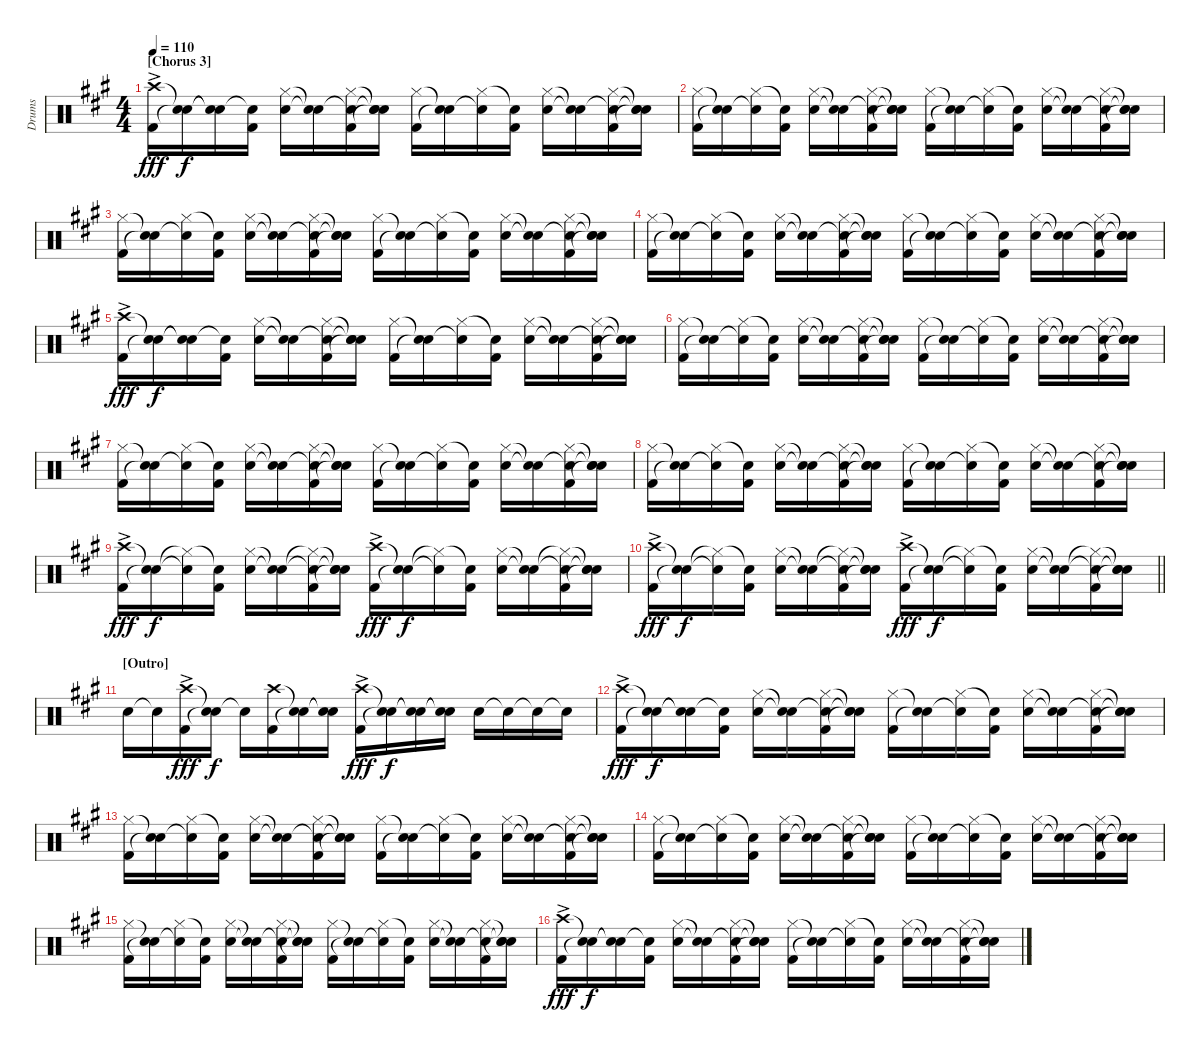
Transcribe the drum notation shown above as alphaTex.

\track ("Drums" "Drums") {instrument percussion}
\staff {score}
\articulation defaults
\ts (4 4)
\section ("" "[Chorus 3]")
\tempo 110
\clef neutral
\ks a
("Crash high (hit)"{ac} "Kick (hit) 2").16{dy fff} ("Snare (hit)"{t} "Snare (hit)"{t}).16{dy f} ("Snare (hit)"{t} "Snare (hit)"{t}).16 ("Snare (hit)"{t} "Kick (hit) 2").16 ("Hi-Hat (closed)" "Snare (hit) 2").16 ("Snare (hit)"{t} "Snare (hit)"{t}).16 ("Hi-Hat (closed)" "Snare (hit)"{t} "Kick (hit) 2").16 ("Snare (hit)"{t} "Snare (hit)"{t} "Snare (hit)"{t}).16 ("Hi-Hat (closed)" "Kick (hit) 2").16 ("Snare (hit)"{t} "Snare (hit)"{t}).16 ("Hi-Hat (closed)" "Snare (hit)"{t}).16 ("Snare (hit)"{t} "Kick (hit) 2").16 ("Hi-Hat (closed)" "Snare (hit) 2").16 ("Snare (hit)"{t} "Snare (hit)"{t}).16 ("Hi-Hat (closed)" "Snare (hit)"{t} "Kick (hit) 2").16 ("Snare (hit)"{t} "Snare (hit)"{t} "Snare (hit)"{t}).16 |
("Hi-Hat (closed)" "Kick (hit) 2").16 ("Snare (hit)"{t} "Snare (hit)"{t}).16 ("Hi-Hat (closed)" "Snare (hit)"{t}).16 ("Snare (hit)"{t} "Kick (hit) 2").16 ("Hi-Hat (closed)" "Snare (hit) 2").16 ("Snare (hit)"{t} "Snare (hit)"{t}).16 ("Hi-Hat (closed)" "Snare (hit)"{t} "Kick (hit) 2").16 ("Snare (hit)"{t} "Snare (hit)"{t} "Snare (hit)"{t}).16 ("Hi-Hat (closed)" "Kick (hit) 2").16 ("Snare (hit)"{t} "Snare (hit)"{t}).16 ("Hi-Hat (closed)" "Snare (hit)"{t}).16 ("Snare (hit)"{t} "Kick (hit) 2").16 ("Hi-Hat (closed)" "Snare (hit) 2").16 ("Snare (hit)"{t} "Snare (hit)"{t}).16 ("Hi-Hat (closed)" "Snare (hit)"{t} "Kick (hit) 2").16 ("Snare (hit)"{t} "Snare (hit)"{t} "Snare (hit)"{t}).16 |
("Hi-Hat (closed)" "Kick (hit) 2").16 ("Snare (hit)"{t} "Snare (hit)"{t}).16 ("Hi-Hat (closed)" "Snare (hit)"{t}).16 ("Snare (hit)"{t} "Kick (hit) 2").16 ("Hi-Hat (closed)" "Snare (hit) 2").16 ("Snare (hit)"{t} "Snare (hit)"{t}).16 ("Hi-Hat (closed)" "Snare (hit)"{t} "Kick (hit) 2").16 ("Snare (hit)"{t} "Snare (hit)"{t} "Snare (hit)"{t}).16 ("Hi-Hat (closed)" "Kick (hit) 2").16 ("Snare (hit)"{t} "Snare (hit)"{t}).16 ("Hi-Hat (closed)" "Snare (hit)"{t}).16 ("Snare (hit)"{t} "Kick (hit) 2").16 ("Hi-Hat (closed)" "Snare (hit) 2").16 ("Snare (hit)"{t} "Snare (hit)"{t}).16 ("Hi-Hat (closed)" "Snare (hit)"{t} "Kick (hit) 2").16 ("Snare (hit)"{t} "Snare (hit)"{t} "Snare (hit)"{t}).16 |
("Hi-Hat (closed)" "Kick (hit) 2").16 ("Snare (hit)"{t} "Snare (hit)"{t}).16 ("Hi-Hat (closed)" "Snare (hit)"{t}).16 ("Snare (hit)"{t} "Kick (hit) 2").16 ("Hi-Hat (closed)" "Snare (hit) 2").16 ("Snare (hit)"{t} "Snare (hit)"{t}).16 ("Hi-Hat (closed)" "Snare (hit)"{t} "Kick (hit) 2").16 ("Snare (hit)"{t} "Snare (hit)"{t} "Snare (hit)"{t}).16 ("Hi-Hat (closed)" "Kick (hit) 2").16 ("Snare (hit)"{t} "Snare (hit)"{t}).16 ("Hi-Hat (closed)" "Snare (hit)"{t}).16 ("Snare (hit)"{t} "Kick (hit) 2").16 ("Hi-Hat (closed)" "Snare (hit) 2").16 ("Snare (hit)"{t} "Snare (hit)"{t}).16 ("Hi-Hat (closed)" "Snare (hit)"{t} "Kick (hit) 2").16 ("Snare (hit)"{t} "Snare (hit)"{t} "Snare (hit)"{t}).16 |
("Crash high (hit)"{ac} "Kick (hit) 2").16{dy fff} ("Snare (hit)"{t} "Snare (hit)"{t}).16{dy f} ("Snare (hit)"{t} "Snare (hit)"{t}).16 ("Snare (hit)"{t} "Kick (hit) 2").16 ("Hi-Hat (closed)" "Snare (hit) 2").16 ("Snare (hit)"{t} "Snare (hit)"{t}).16 ("Hi-Hat (closed)" "Snare (hit)"{t} "Kick (hit) 2").16 ("Snare (hit)"{t} "Snare (hit)"{t} "Snare (hit)"{t}).16 ("Hi-Hat (closed)" "Kick (hit) 2").16 ("Snare (hit)"{t} "Snare (hit)"{t}).16 ("Hi-Hat (closed)" "Snare (hit)"{t}).16 ("Snare (hit)"{t} "Kick (hit) 2").16 ("Hi-Hat (closed)" "Snare (hit) 2").16 ("Snare (hit)"{t} "Snare (hit)"{t}).16 ("Hi-Hat (closed)" "Snare (hit)"{t} "Kick (hit) 2").16 ("Snare (hit)"{t} "Snare (hit)"{t} "Snare (hit)"{t}).16 |
("Hi-Hat (closed)" "Kick (hit) 2").16 ("Snare (hit)"{t} "Snare (hit)"{t}).16 ("Hi-Hat (closed)" "Snare (hit)"{t}).16 ("Snare (hit)"{t} "Kick (hit) 2").16 ("Hi-Hat (closed)" "Snare (hit) 2").16 ("Snare (hit)"{t} "Snare (hit)"{t}).16 ("Hi-Hat (closed)" "Snare (hit)"{t} "Kick (hit) 2").16 ("Snare (hit)"{t} "Snare (hit)"{t} "Snare (hit)"{t}).16 ("Hi-Hat (closed)" "Kick (hit) 2").16 ("Snare (hit)"{t} "Snare (hit)"{t}).16 ("Hi-Hat (closed)" "Snare (hit)"{t}).16 ("Snare (hit)"{t} "Kick (hit) 2").16 ("Hi-Hat (closed)" "Snare (hit) 2").16 ("Snare (hit)"{t} "Snare (hit)"{t}).16 ("Hi-Hat (closed)" "Snare (hit)"{t} "Kick (hit) 2").16 ("Snare (hit)"{t} "Snare (hit)"{t} "Snare (hit)"{t}).16 |
("Hi-Hat (closed)" "Kick (hit) 2").16 ("Snare (hit)"{t} "Snare (hit)"{t}).16 ("Hi-Hat (closed)" "Snare (hit)"{t}).16 ("Snare (hit)"{t} "Kick (hit) 2").16 ("Hi-Hat (closed)" "Snare (hit) 2").16 ("Snare (hit)"{t} "Snare (hit)"{t}).16 ("Hi-Hat (closed)" "Snare (hit)"{t} "Kick (hit) 2").16 ("Snare (hit)"{t} "Snare (hit)"{t} "Snare (hit)"{t}).16 ("Hi-Hat (closed)" "Kick (hit) 2").16 ("Snare (hit)"{t} "Snare (hit)"{t}).16 ("Hi-Hat (closed)" "Snare (hit)"{t}).16 ("Snare (hit)"{t} "Kick (hit) 2").16 ("Hi-Hat (closed)" "Snare (hit) 2").16 ("Snare (hit)"{t} "Snare (hit)"{t}).16 ("Hi-Hat (closed)" "Snare (hit)"{t} "Kick (hit) 2").16 ("Snare (hit)"{t} "Snare (hit)"{t} "Snare (hit)"{t}).16 |
("Hi-Hat (closed)" "Kick (hit) 2").16 ("Snare (hit)"{t} "Snare (hit)"{t}).16 ("Hi-Hat (closed)" "Snare (hit)"{t}).16 ("Snare (hit)"{t} "Kick (hit) 2").16 ("Hi-Hat (closed)" "Snare (hit) 2").16 ("Snare (hit)"{t} "Snare (hit)"{t}).16 ("Hi-Hat (closed)" "Snare (hit)"{t} "Kick (hit) 2").16 ("Snare (hit)"{t} "Snare (hit)"{t} "Snare (hit)"{t}).16 ("Hi-Hat (closed)" "Kick (hit) 2").16 ("Snare (hit)"{t} "Snare (hit)"{t}).16 ("Hi-Hat (closed)" "Snare (hit)"{t}).16 ("Snare (hit)"{t} "Kick (hit) 2").16 ("Hi-Hat (closed)" "Snare (hit) 2").16 ("Snare (hit)"{t} "Snare (hit)"{t}).16 ("Hi-Hat (closed)" "Snare (hit)"{t} "Kick (hit) 2").16 ("Snare (hit)"{t} "Snare (hit)"{t} "Snare (hit)"{t}).16 |
("Crash high (hit)"{ac} "Kick (hit) 2").16{dy fff} ("Snare (hit)"{t} "Snare (hit)"{t}).16{dy f} ("Hi-Hat (closed)"{t} "Snare (hit)"{t}).16 ("Snare (hit)"{t} "Kick (hit) 2").16 ("Hi-Hat (closed)" "Snare (hit) 2").16 ("Snare (hit)"{t} "Snare (hit)"{t}).16 ("Hi-Hat (closed)"{t} "Snare (hit)"{t} "Kick (hit) 2").16 ("Snare (hit)"{t} "Snare (hit)"{t} "Snare (hit)"{t}).16 ("Crash high (hit)"{ac} "Kick (hit) 2").16{dy fff} ("Snare (hit)"{t} "Snare (hit)"{t}).16{dy f} ("Hi-Hat (closed)"{t} "Snare (hit)"{t}).16 ("Snare (hit)"{t} "Kick (hit) 2").16 ("Hi-Hat (closed)" "Snare (hit) 2").16 ("Snare (hit)"{t} "Snare (hit)"{t}).16 ("Hi-Hat (closed)"{t} "Snare (hit)"{t} "Kick (hit) 2").16 ("Snare (hit)"{t} "Snare (hit)"{t} "Snare (hit)"{t}).16 |
\barLineRight lightlight
("Crash high (hit)"{ac} "Kick (hit) 2").16{dy fff} ("Snare (hit)"{t} "Snare (hit)"{t}).16{dy f} ("Hi-Hat (closed)"{t} "Snare (hit)"{t}).16 ("Snare (hit)"{t} "Kick (hit) 2").16 ("Hi-Hat (closed)" "Snare (hit) 2").16 ("Snare (hit)"{t} "Snare (hit)"{t}).16 ("Hi-Hat (closed)"{t} "Snare (hit)"{t} "Kick (hit) 2").16 ("Snare (hit)"{t} "Snare (hit)"{t} "Snare (hit)"{t}).16 ("Crash high (hit)"{ac} "Kick (hit) 2").16{dy fff} ("Snare (hit)"{t} "Snare (hit)"{t}).16{dy f} ("Hi-Hat (closed)"{t} "Snare (hit)"{t}).16 ("Snare (hit)"{t} "Kick (hit) 2").16 ("Hi-Hat (closed)" "Snare (hit) 2").16 ("Snare (hit)"{t} "Snare (hit)"{t}).16 ("Hi-Hat (closed)"{t} "Snare (hit)"{t} "Kick (hit) 2").16 ("Snare (hit)"{t} "Snare (hit)"{t} "Snare (hit)"{t}).16 |
\section ("" "[Outro]")
"Snare (hit) 2".16 "Snare (hit)"{t}.16 ("Crash high (hit)"{ac} "Kick (hit) 2").16{dy fff} ("Snare (hit)"{t} "Snare (hit)"{t}).16{dy f} "Snare (hit)"{t}.16 ("Crash high (hit)" "Kick (hit) 2").16 ("Snare (hit)"{t} "Snare (hit)"{t}).16 ("Snare (hit)"{t} "Snare (hit)"{t}).16 ("Crash high (hit)"{ac} "Kick (hit) 2").16{dy fff} ("Snare (hit)"{t} "Snare (hit)"{t}).16{dy f} ("Snare (hit)"{t} "Snare (hit)"{t}).16 ("Snare (hit)"{t} "Snare (hit)"{t}).16 "Snare (hit) 2".16 "Snare (hit)"{t}.16 "Snare (hit)"{t}.16 "Snare (hit)"{t}.16 |
("Crash high (hit)"{ac} "Kick (hit) 2").16{dy fff} ("Snare (hit)"{t} "Snare (hit)"{t}).16{dy f} ("Snare (hit)"{t} "Snare (hit)"{t}).16 ("Snare (hit)"{t} "Kick (hit) 2").16 ("Hi-Hat (closed)" "Snare (hit) 2").16 ("Snare (hit)"{t} "Snare (hit)"{t}).16 ("Hi-Hat (closed)" "Snare (hit)"{t} "Kick (hit) 2").16 ("Snare (hit)"{t} "Snare (hit)"{t} "Snare (hit)"{t}).16 ("Hi-Hat (closed)" "Kick (hit) 2").16 ("Snare (hit)"{t} "Snare (hit)"{t}).16 ("Hi-Hat (closed)" "Snare (hit)"{t}).16 ("Snare (hit)"{t} "Kick (hit) 2").16 ("Hi-Hat (closed)" "Snare (hit) 2").16 ("Snare (hit)"{t} "Snare (hit)"{t}).16 ("Hi-Hat (closed)" "Snare (hit)"{t} "Kick (hit) 2").16 ("Snare (hit)"{t} "Snare (hit)"{t} "Snare (hit)"{t}).16 |
("Hi-Hat (closed)" "Kick (hit) 2").16 ("Snare (hit)"{t} "Snare (hit)"{t}).16 ("Hi-Hat (closed)" "Snare (hit)"{t}).16 ("Snare (hit)"{t} "Kick (hit) 2").16 ("Hi-Hat (closed)" "Snare (hit) 2").16 ("Snare (hit)"{t} "Snare (hit)"{t}).16 ("Hi-Hat (closed)" "Snare (hit)"{t} "Kick (hit) 2").16 ("Snare (hit)"{t} "Snare (hit)"{t} "Snare (hit)"{t}).16 ("Hi-Hat (closed)" "Kick (hit) 2").16 ("Snare (hit)"{t} "Snare (hit)"{t}).16 ("Hi-Hat (closed)" "Snare (hit)"{t}).16 ("Snare (hit)"{t} "Kick (hit) 2").16 ("Hi-Hat (closed)" "Snare (hit) 2").16 ("Snare (hit)"{t} "Snare (hit)"{t}).16 ("Hi-Hat (closed)" "Snare (hit)"{t} "Kick (hit) 2").16 ("Snare (hit)"{t} "Snare (hit)"{t} "Snare (hit)"{t}).16 |
("Hi-Hat (closed)" "Kick (hit) 2").16 ("Snare (hit)"{t} "Snare (hit)"{t}).16 ("Hi-Hat (closed)" "Snare (hit)"{t}).16 ("Snare (hit)"{t} "Kick (hit) 2").16 ("Hi-Hat (closed)" "Snare (hit) 2").16 ("Snare (hit)"{t} "Snare (hit)"{t}).16 ("Hi-Hat (closed)" "Snare (hit)"{t} "Kick (hit) 2").16 ("Snare (hit)"{t} "Snare (hit)"{t} "Snare (hit)"{t}).16 ("Hi-Hat (closed)" "Kick (hit) 2").16 ("Snare (hit)"{t} "Snare (hit)"{t}).16 ("Hi-Hat (closed)" "Snare (hit)"{t}).16 ("Snare (hit)"{t} "Kick (hit) 2").16 ("Hi-Hat (closed)" "Snare (hit) 2").16 ("Snare (hit)"{t} "Snare (hit)"{t}).16 ("Hi-Hat (closed)" "Snare (hit)"{t} "Kick (hit) 2").16 ("Snare (hit)"{t} "Snare (hit)"{t} "Snare (hit)"{t}).16 |
("Hi-Hat (closed)" "Kick (hit) 2").16 ("Snare (hit)"{t} "Snare (hit)"{t}).16 ("Hi-Hat (closed)" "Snare (hit)"{t}).16 ("Snare (hit)"{t} "Kick (hit) 2").16 ("Hi-Hat (closed)" "Snare (hit) 2").16 ("Snare (hit)"{t} "Snare (hit)"{t}).16 ("Hi-Hat (closed)" "Snare (hit)"{t} "Kick (hit) 2").16 ("Snare (hit)"{t} "Snare (hit)"{t} "Snare (hit)"{t}).16 ("Hi-Hat (closed)" "Kick (hit) 2").16 ("Snare (hit)"{t} "Snare (hit)"{t}).16 ("Hi-Hat (closed)" "Snare (hit)"{t}).16 ("Snare (hit)"{t} "Kick (hit) 2").16 ("Hi-Hat (closed)" "Snare (hit) 2").16 ("Snare (hit)"{t} "Snare (hit)"{t}).16 ("Hi-Hat (closed)" "Snare (hit)"{t} "Kick (hit) 2").16 ("Snare (hit)"{t} "Snare (hit)"{t} "Snare (hit)"{t}).16 |
("Crash high (hit)"{ac} "Kick (hit) 2").16{dy fff} ("Snare (hit)"{t} "Snare (hit)"{t}).16{dy f} ("Snare (hit)"{t} "Snare (hit)"{t}).16 ("Snare (hit)"{t} "Kick (hit) 2").16 ("Hi-Hat (closed)" "Snare (hit) 2").16 ("Snare (hit)"{t} "Snare (hit)"{t}).16 ("Hi-Hat (closed)" "Snare (hit)"{t} "Kick (hit) 2").16 ("Snare (hit)"{t} "Snare (hit)"{t} "Snare (hit)"{t}).16 ("Hi-Hat (closed)" "Kick (hit) 2").16 ("Snare (hit)"{t} "Snare (hit)"{t}).16 ("Hi-Hat (closed)" "Snare (hit)"{t}).16 ("Snare (hit)"{t} "Kick (hit) 2").16 ("Hi-Hat (closed)" "Snare (hit) 2").16 ("Snare (hit)"{t} "Snare (hit)"{t}).16 ("Hi-Hat (closed)" "Snare (hit)"{t} "Kick (hit) 2").16 ("Snare (hit)"{t} "Snare (hit)"{t} "Snare (hit)"{t}).16
